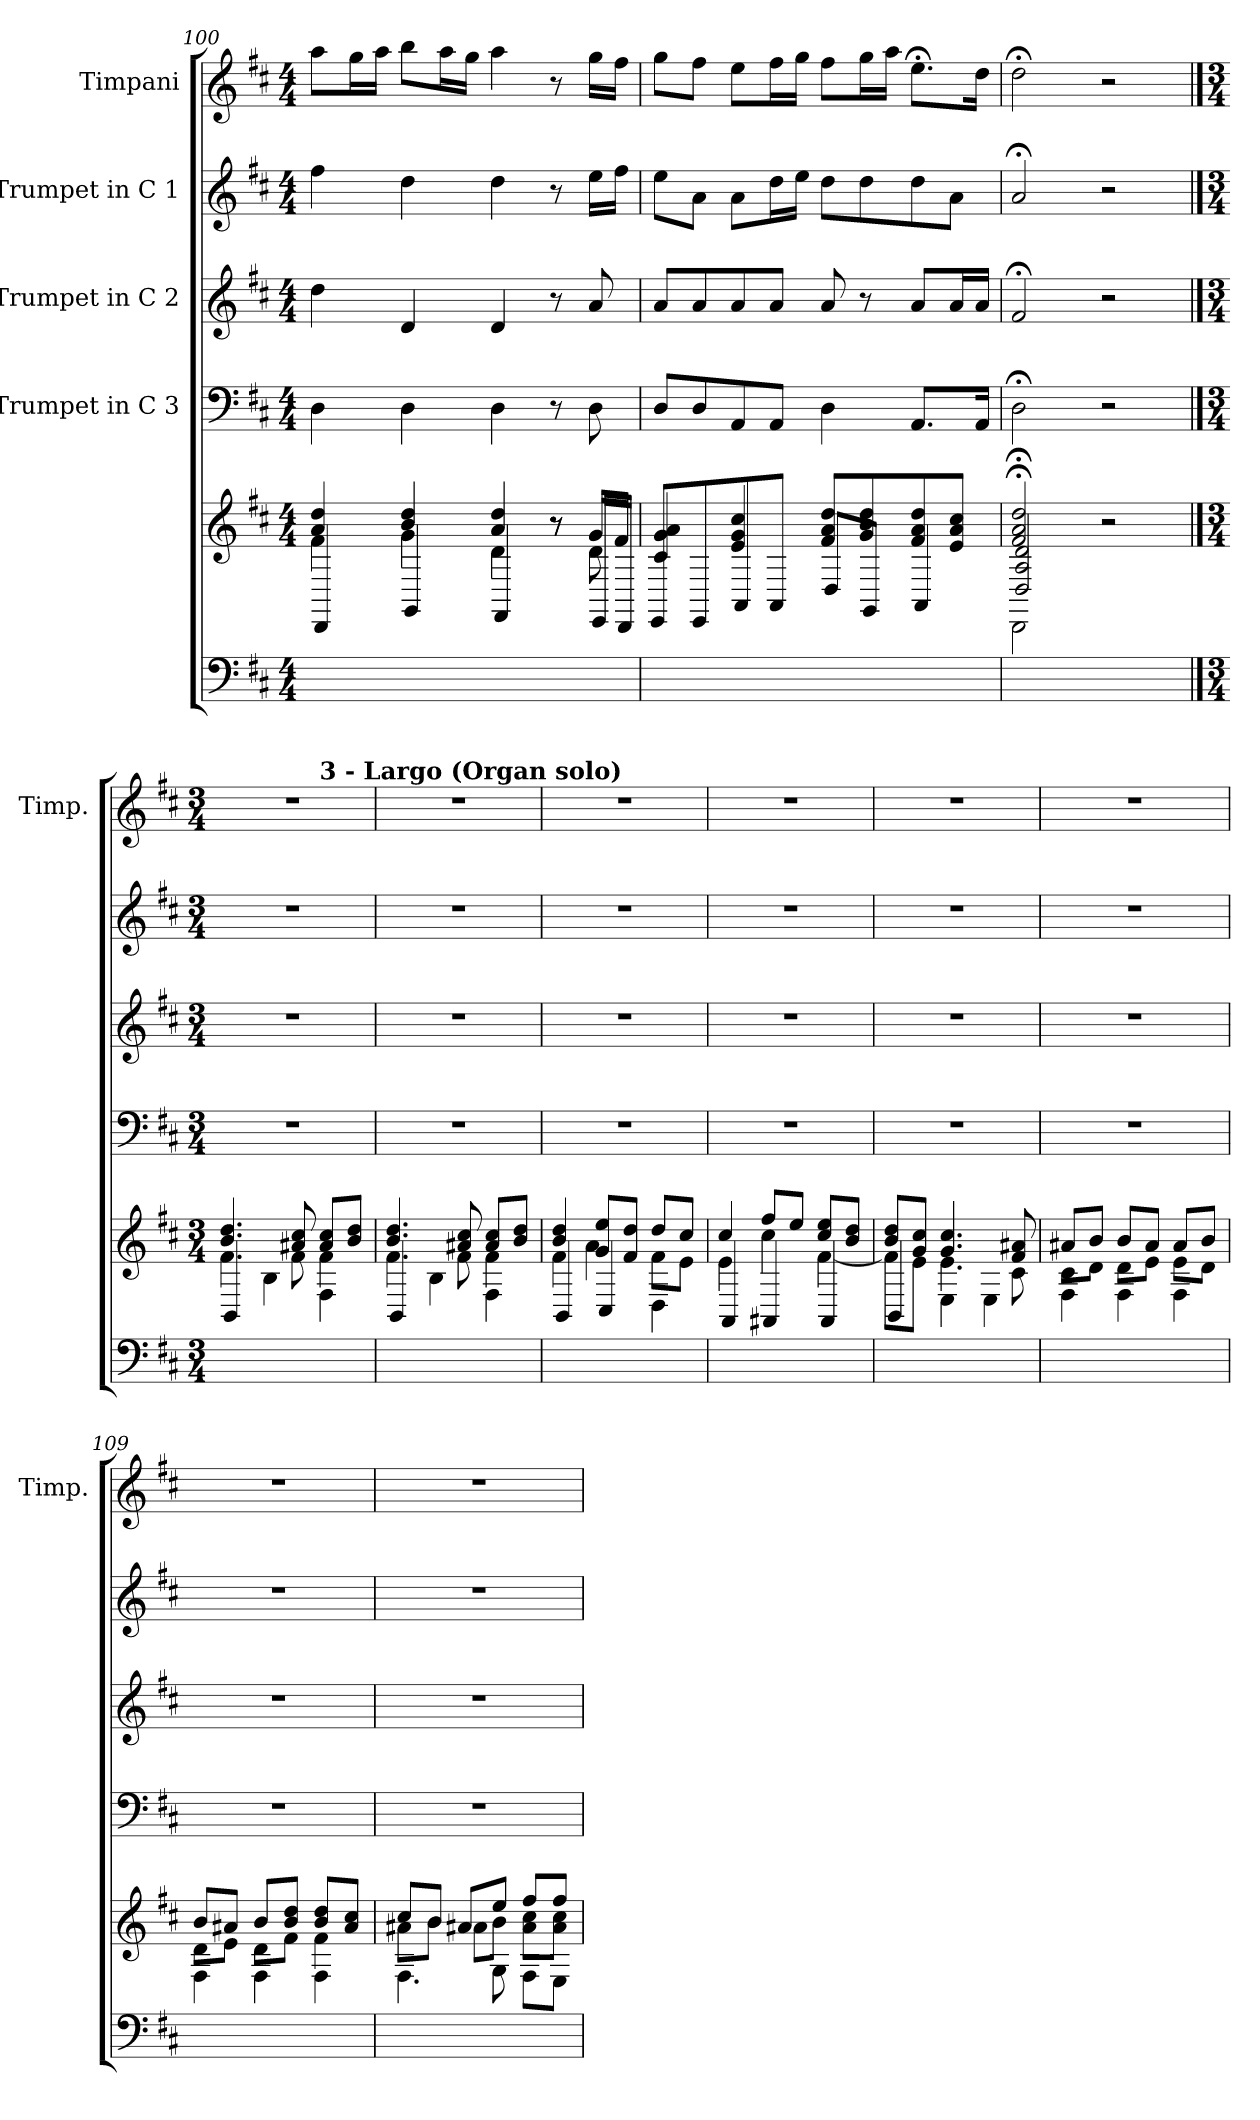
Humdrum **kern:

**kern	**kern	**kern	**kern	**kern	**kern
*part5	*part5	*part4	*part3	*part2	*part1
*staff6	*staff5	*staff4	*staff3	*staff2	*staff1
*	*	*I"Trumpet in C 3	*I"Trumpet in C 2	*I"Trumpet in C 1	*I"Timpani
*	*	*	*	*	*I'Timp.
*clefF4	*clefG2	*clefF4	*clefG2	*clefG2	*clefG2
*k[f#c#]	*k[f#c#]	*k[f#c#]	*k[f#c#]	*k[f#c#]	*k[f#c#]
*	*D:	*D:	*D:	*D:	*D:
*M4/4	*M4/4	*M4/4	*M4/4	*M4/4	*M4/4
=100	=100	=100	=100	=100	=100
*	*^	*	*	*	*
*	*	*^	*	*	*	*
1ryy	4a/ 4dd/	4f#\	4DD/	4D\	4dd\	4ff#\	8aa\L
.	.	.	.	.	.	.	16gg\L
.	.	.	.	.	.	.	16aa\JJ
.	4b/ 4dd/	4g\	4GG/	4D\	4d/	4dd\	8bb\L
.	.	.	.	.	.	.	16aa\L
.	.	.	.	.	.	.	16gg\JJ
.	4a/ 4dd/	4d\	4FF#/	4D\	4d/	4dd\	4aa\
.	8r	8r	8r	8r	8r	8r	8r
.	16g/LL	8d\	16EE/LL	8D\	8a/	16ee\LL	16gg\LL
.	16f#/JJ	.	16DD/JJ	.	.	16ff#\JJ	16ff#\JJ
*	*	*v	*v	*	*	*	*
!!LO:PB:g=z
=101	=101	=101	=101	=101	=101	=101
1ryy	4c#/ 4g/ 4a/	8EE/L	8D/L	8a/L	8ee\L	8gg\L
.	.	8EE/	8D/	8a/	8a\J	8ff#\J
.	4e/ 4g/ 4cc#/	8AA/	8AA/	8a/	8a\L	8ee\L
.	.	8AA/J	8AA/J	8a/J	16dd\L	16ff#\L
.	.	.	.	.	16ee\JJ	16gg\JJ
.	8f#/ 8a/ 8dd/L	8D/L	4D\	8a/	8dd\L	8ff#\L
.	8g/ 8b/ 8dd/	8GG/J	.	8r	8dd\	16gg\L
.	.	.	.	.	.	16aa\JJ
.	8f#/ 8a/ 8dd/	4AA/	8.AA/L	8a/L	8dd\	8.ee;<\L
.	8e/ 8a/ 8cc#/J	.	.	16a/L	8a\J	.
.	.	.	16AA/Jk	16a/JJ	.	16dd\Jk
=102	=102	=102	=102	=102	=102	=102
*	*	*^	*	*	*	*
1ryy	2f#;</ 2a;</ 2dd;</	2D/ 2A/ 2d/	2DD;<\	2D;<\	2f#;</	2a;</	2dd;<\
.	2r	2r	2r	2r	2r	2r	2r
==103	==103	==103	==103	==103	==103	==103	==103
*M3/4	*M3/4	*	*	*M3/4	*M3/4	*M3/4	*M3/4
!	!	!	!	!	!	!	!LO:TX:a:i:t=.
*	*	*	*	*	*	*	*^
2.ryy	4.b/ 4.dd/	4.f#\	4BB/	2.r	2.r	2.r	2.r	2ryy
.	.	.	4B\	.	.	.	.	.
.	8a#X/ 8cc#/	8f#\	.	.	.	.	.	.
!	!	!	!	!	!	!	!	!LO:TX:a:B:t=3 - Largo (Organ solo)
.	8a#/ 8cc#/L	4f#\	4F#\	.	.	.	.	4ryy
.	8b/ 8dd/J	.	.	.	.	.	.	.
!	!	!	!	!	!	!	!LO:TX:a:B:t=3 - Largo (Organ solo)	!
*	*	*	*	*	*	*	*v	*v
=104	=104	=104	=104	=104	=104	=104	=104
2.ryy	4.b/ 4.dd/	4.f#\	4BB/	2.r	2.r	2.r	2.r
.	.	.	4B\	.	.	.	.
.	8a#X/ 8cc#/	8f#\	.	.	.	.	.
.	8a#/ 8cc#/L	4f#\	4F#\	.	.	.	.
.	8b/ 8dd/J	.	.	.	.	.	.
=105	=105	=105	=105	=105	=105	=105	=105
2.ryy	4b/ 4dd/	4f#\	4BB/	2.r	2.r	2.r	2.r
.	8g/ 8ee/L	4a\	4C#/	.	.	.	.
.	8f#/ 8dd/J	.	.	.	.	.	.
.	8dd/L	8f#\L	4D\	.	.	.	.
.	8cc#/J	8e\J	.	.	.	.	.
=106	=106	=106	=106	=106	=106	=106	=106
2.ryy	4cc#/	4e\	4AA/	2.r	2.r	2.r	2.r
.	8ff#/L	4cc#\	4AA#X/	.	.	.	.
.	8ee/J	.	.	.	.	.	.
.	8cc#/ 8ee/L	[4f#\	4AA#/	.	.	.	.
.	8b/ 8dd/J	.	.	.	.	.	.
=107	=107	=107	=107	=107	=107	=107	=107
2.ryy	8b/ 8dd/L	8f#\L]	4BB/	2.r	2.r	2.r	2.r
.	8g/ 8cc#/J	8e\J	.	.	.	.	.
.	4.g/ 4.cc#/	4.e\	4E\	.	.	.	.
.	.	.	4E\	.	.	.	.
.	8f#/ 8a#X/	8c#\	.	.	.	.	.
=108	=108	=108	=108	=108	=108	=108	=108
2.ryy	8a#X/L	8c#\L	4F#\	2.r	2.r	2.r	2.r
.	8b/J	8d\J	.	.	.	.	.
.	8b/L	8d\L	4F#\	.	.	.	.
.	8a#/J	8e\J	.	.	.	.	.
.	8a#/L	8e\L	4F#\	.	.	.	.
.	8b/J	8d\J	.	.	.	.	.
!!LO:LB:g=z
=109	=109	=109	=109	=109	=109	=109	=109
2.ryy	8b/L	8d\L	4F#\	2.r	2.r	2.r	2.r
.	8a#X/J	8e\J	.	.	.	.	.
.	8b/L	8d\L	4F#\	.	.	.	.
.	8b/ 8dd/J	8f#\J	.	.	.	.	.
.	8b/ 8dd/L	4f#\	4F#\	.	.	.	.
.	8a#/ 8cc#/J	.	.	.	.	.	.
=110	=110	=110	=110	=110	=110	=110	=110
2.ryy	8cc#/L	8a#X\L	4.F#\	2.r	2.r	2.r	2.r
.	8b/J	8b\J	.	.	.	.	.
.	8a#X/L	8a#\L	.	.	.	.	.
.	8ee/J	8b\J	8G\	.	.	.	.
.	8ff#/L	8a#\ 8cc#\L	8F#\L	.	.	.	.
.	8ff#/J	8a#\ 8cc#\J	8E\J	.	.	.	.
*	*v	*v	*v	*	*	*	*
=	=	=	=	=	=
*-	*-	*-	*-	*-	*-
